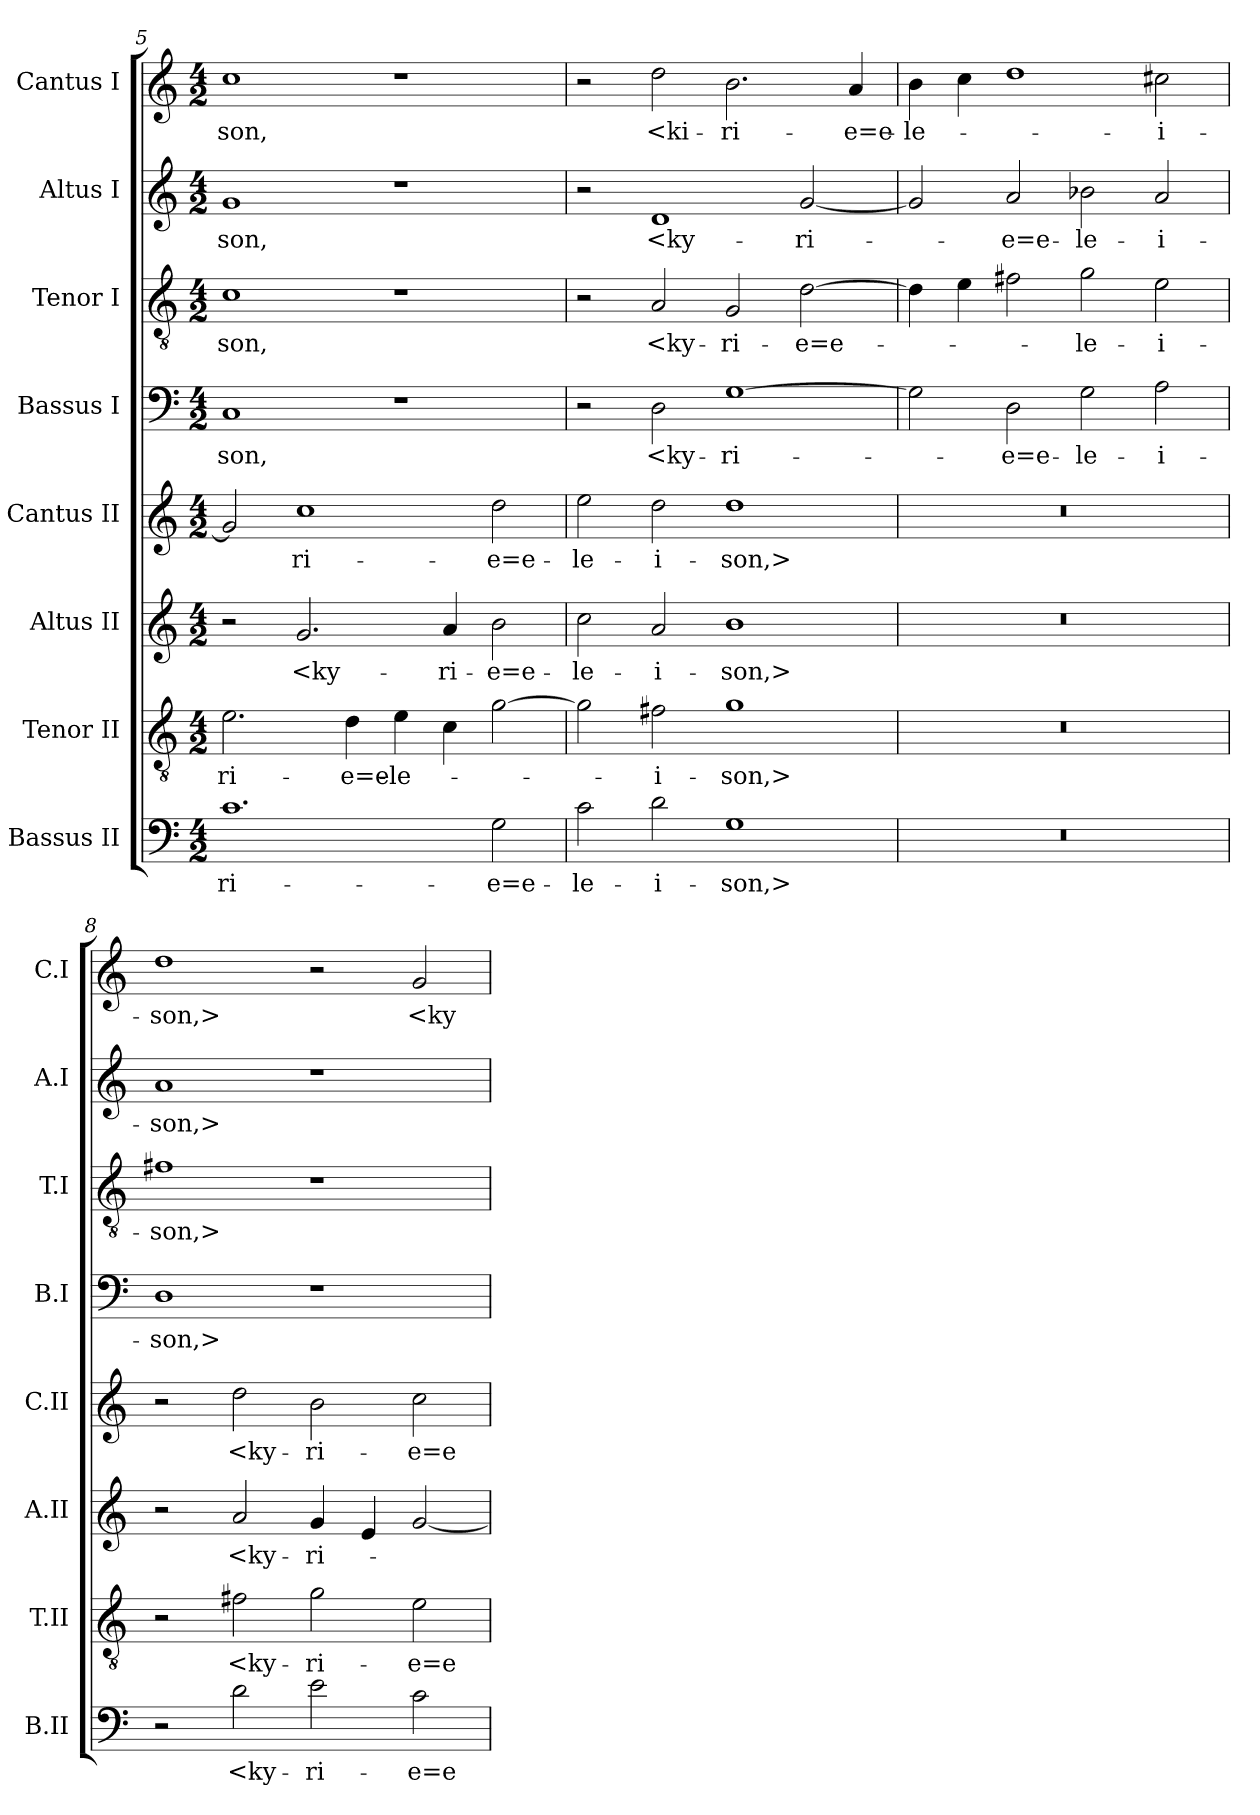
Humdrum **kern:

**kern	**text	**kern	**text	**kern	**text	**kern	**text	**kern	**text	**kern	**text	**kern	**text	**kern	**text
*part8	*part8	*part7	*part7	*part6	*part6	*part5	*part5	*part4	*part4	*part3	*part3	*part2	*part2	*part1	*part1
*staff8	*staff8	*staff7	*staff7	*staff6	*staff6	*staff5	*staff5	*staff4	*staff4	*staff3	*staff3	*staff2	*staff2	*staff1	*staff1
*I"Bassus II	*	*I"Tenor II	*	*I"Altus II	*	*I"Cantus II	*	*I"Bassus I	*	*I"Tenor I	*	*I"Altus I	*	*I"Cantus I	*
*I'B.II	*	*I'T.II	*	*I'A.II	*	*I'C.II	*	*I'B.I	*	*I'T.I	*	*I'A.I	*	*I'C.I	*
*clefF4	*	*clefGv2	*	*clefG2	*	*clefG2	*	*clefF4	*	*clefGv2	*	*clefG2	*	*clefG2	*
*	*	*ITrd7c12	*	*	*	*	*	*	*	*ITrd7c12	*	*	*	*	*
*k[]	*	*k[]	*	*k[]	*	*k[]	*	*k[]	*	*k[]	*	*k[]	*	*k[]	*
*C:	*	*C:	*	*C:	*	*C:	*	*C:	*	*C:	*	*C:	*	*C:	*
*M4/2	*	*M4/2	*	*M4/2	*	*M4/2	*	*M4/2	*	*M4/2	*	*M4/2	*	*M4/2	*
=5	=5	=5	=5	=5	=5	=5	=5	=5	=5	=5	=5	=5	=5	=5	=5
1.c\	-ri-	2.E\	-ri-	2r	.	2g/]	.	1C/	-son,	1C\	-son,	1g/	-son,	1cc\	-son,
.	.	.	.	2.g/	<ky-	1cc\	-ri-	.	.	.	.	.	.	.	.
.	.	4D\	-e=e-	.	.	.	.	.	.	.	.	.	.	.	.
.	.	4E\	-le-	.	.	.	.	1r	.	1r	.	1r	.	1r	.
.	.	4C\	.	4a/	-ri-	.	.	.	.	.	.	.	.	.	.
2G\	-e=e-	[2G\	.	2b\	-e=e-	2dd\	-e=e-	.	.	.	.	.	.	.	.
=6	=6	=6	=6	=6	=6	=6	=6	=6	=6	=6	=6	=6	=6	=6	=6
2c\	-le-	2G\]	.	2cc\	-le-	2ee\	-le-	2r	.	2r	.	2r	.	2r	.
2d\	-i-	2F#\	-i-	2a/	-i-	2dd\	-i-	2D\	<ky-	2AA/	<ky-	1d/	<ky-	2dd\	<ki-
1G\	-son,>	1G\	-son,>	1b\	-son,>	1dd\	-son,>	[1G\	-ri-	2GG/	-ri-	.	.	2.b\	-ri-
.	.	.	.	.	.	.	.	.	.	[2D\	-e=e-	[2g/	-ri-	.	.
.	.	.	.	.	.	.	.	.	.	.	.	.	.	4a/	-e=e-
=7	=7	=7	=7	=7	=7	=7	=7	=7	=7	=7	=7	=7	=7	=7	=7
0r	.	0r	.	0r	.	0r	.	2G\]	.	4D\]	.	2g/]	.	4b\	-le-
.	.	.	.	.	.	.	.	.	.	4E\	.	.	.	4cc\	.
.	.	.	.	.	.	.	.	2D\	-e=e-	2F#X\	.	2a/	-e=e-	1dd\	.
.	.	.	.	.	.	.	.	2G\	-le-	2G\	-le-	2b-X\	-le-	.	.
.	.	.	.	.	.	.	.	2A\	-i-	2E\	-i-	2a/	-i-	2cc#\	-i-
=8	=8	=8	=8	=8	=8	=8	=8	=8	=8	=8	=8	=8	=8	=8	=8
2r	.	2r	.	2r	.	2r	.	1D\	-son,>	1F#X\	-son,>	1a/	-son,>	1dd\	-son,>
2d\	<ky-	2F#X\	<ky-	2a/	<ky-	2dd\	<ky-	.	.	.	.	.	.	.	.
2e\	-ri-	2G\	-ri-	4g/	-ri-	2b\	-ri-	1r	.	1r	.	1r	.	2r	.
.	.	.	.	4e/	.	.	.	.	.	.	.	.	.	.	.
2c\	-e=e-	2E\	-e=e-	[2g/	.	2cc\	-e=e-	.	.	.	.	.	.	2g/	<ky-
=	=	=	=	=	=	=	=	=	=	=	=	=	=	=	=
*-	*-	*-	*-	*-	*-	*-	*-	*-	*-	*-	*-	*-	*-	*-	*-
